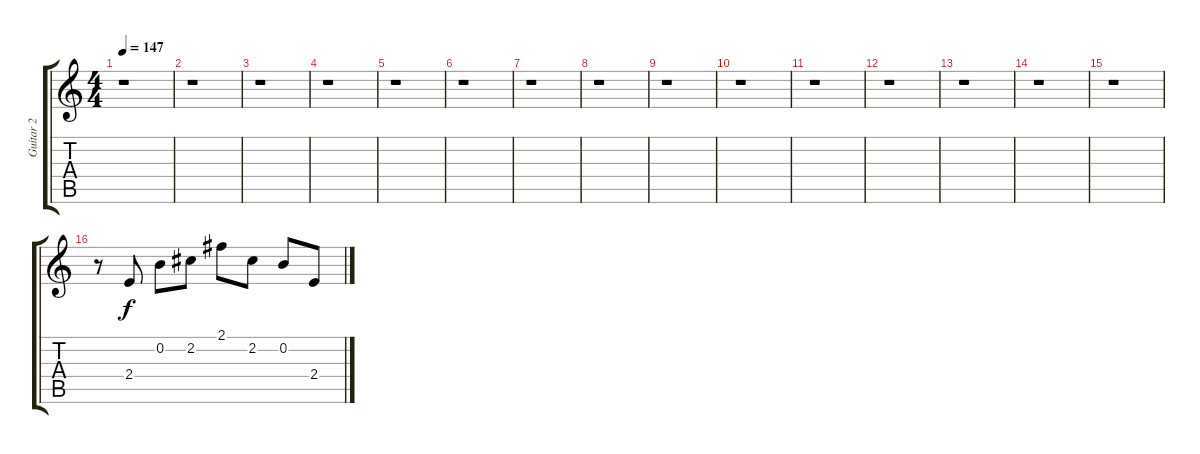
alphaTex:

\track ("Guitar 2" "Guitar 2") {instrument acousticguitarsteel}
\staff {score tabs}
\tuning (E4 B3 G3 D3 A2 E2) {hide}
\ts (4 4)
\tempo 147
\clef g2
\ks c
r.1{dy f} |
r.1 |
r.1 |
r.1 |
r.1 |
r.1 |
r.1 |
r.1 |
r.1 |
r.1 |
r.1 |
r.1 |
r.1 |
r.1 |
r.1 |
r.8 2.4.8 0.2.8 2.2.8 2.1.8 2.2.8 0.2.8 2.4.8
